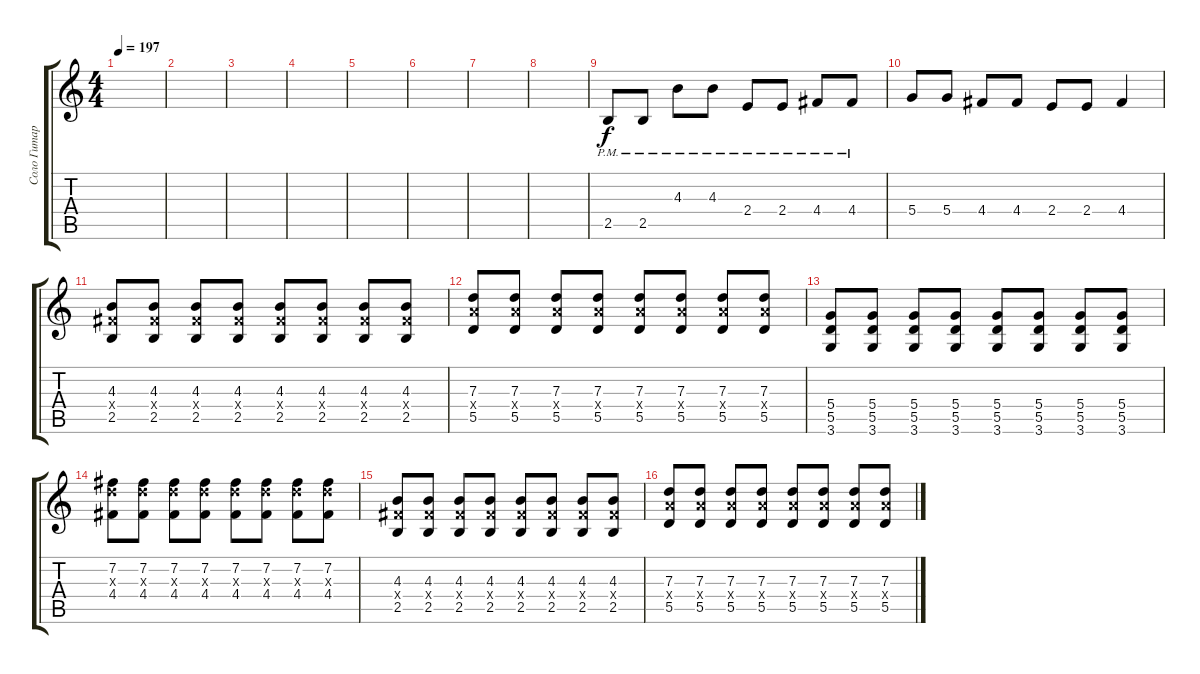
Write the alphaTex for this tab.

\track ("Соло Гитара (Brown Tom)" "Соло Гитар") {instrument distortionguitar}
\staff {score tabs}
\tuning (E4 B3 G3 D3 A2 E2) {hide}
\ts (4 4)
\tempo 197
\clef g2
\ks c
|
|
|
|
|
|
|
|
2.5{pm}.8{volume 13} 2.5{pm}.8 4.3{pm}.8 4.3{pm}.8 2.4{pm}.8 2.4{pm}.8 4.4{pm}.8 4.4{pm}.8 |
5.4.8 5.4.8 4.4.8 4.4.8 2.4.8 2.4.8 4.4.4 |
(4.3 4.4{x} 2.5).8{volume 11} (4.3 4.4{x} 2.5).8 (4.3 4.4{x} 2.5).8 (4.3 4.4{x} 2.5).8 (4.3 4.4{x} 2.5).8 (4.3 4.4{x} 2.5).8 (4.3 4.4{x} 2.5).8 (4.3 4.4{x} 2.5).8 |
(7.3 7.4{x} 5.5).8 (7.3 7.4{x} 5.5).8 (7.3 7.4{x} 5.5).8 (7.3 7.4{x} 5.5).8 (7.3 7.4{x} 5.5).8 (7.3 7.4{x} 5.5).8 (7.3 7.4{x} 5.5).8 (7.3 7.4{x} 5.5).8 |
(5.4 5.5 3.6).8 (5.4 5.5 3.6).8 (5.4 5.5 3.6).8 (5.4 5.5 3.6).8 (5.4 5.5 3.6).8 (5.4 5.5 3.6).8 (5.4 5.5 3.6).8 (5.4 5.5 3.6).8 |
(7.2 7.3{x} 4.4).8 (7.2 7.3{x} 4.4).8 (7.2 7.3{x} 4.4).8 (7.2 7.3{x} 4.4).8 (7.2 7.3{x} 4.4).8 (7.2 7.3{x} 4.4).8 (7.2 7.3{x} 4.4).8 (7.2 7.3{x} 4.4).8 |
(4.3 4.4{x} 2.5).8{volume 11} (4.3 4.4{x} 2.5).8 (4.3 4.4{x} 2.5).8 (4.3 4.4{x} 2.5).8 (4.3 4.4{x} 2.5).8 (4.3 4.4{x} 2.5).8 (4.3 4.4{x} 2.5).8 (4.3 4.4{x} 2.5).8 |
(7.3 7.4{x} 5.5).8 (7.3 7.4{x} 5.5).8 (7.3 7.4{x} 5.5).8 (7.3 7.4{x} 5.5).8 (7.3 7.4{x} 5.5).8 (7.3 7.4{x} 5.5).8 (7.3 7.4{x} 5.5).8 (7.3 7.4{x} 5.5).8
